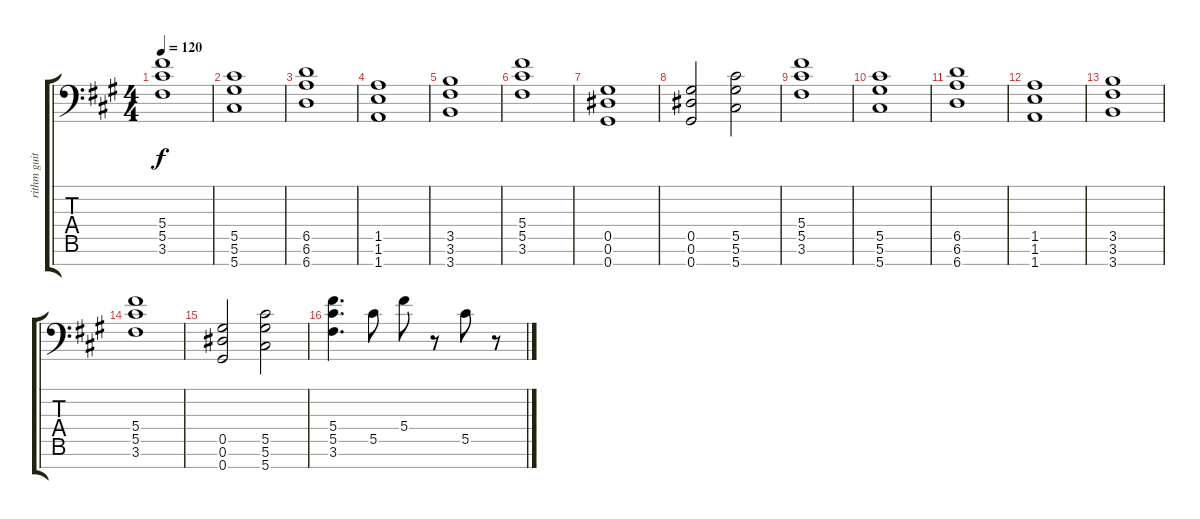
\track ("rithm guitar" "rithm guit") {instrument distortionguitar}
\staff {score tabs}
\tuning (Eb4 Bb3 Gb3 Db3 Ab2 Eb2 Ab1) {hide}
\ts (4 4)
\tempo 120
\clef f4
\ks f#minor
(5.4 5.5 3.6).1{dy f} |
(5.5 5.6 5.7).1 |
(6.5 6.6 6.7).1 |
(1.5 1.6 1.7).1 |
(3.5 3.6 3.7).1 |
(5.4 5.5 3.6).1 |
(0.5 0.6 0.7).1 |
(0.5 0.6 0.7).2 (5.5 5.6 5.7).2 |
(5.4 5.5 3.6).1 |
(5.5 5.6 5.7).1 |
(6.5 6.6 6.7).1 |
(1.5 1.6 1.7).1 |
(3.5 3.6 3.7).1 |
(5.4 5.5 3.6).1 |
(0.5 0.6 0.7).2 (5.5 5.6 5.7).2 |
(5.4 5.5 3.6).4{d} 5.5.8 5.4.8 r.8 5.5.8 r.8
